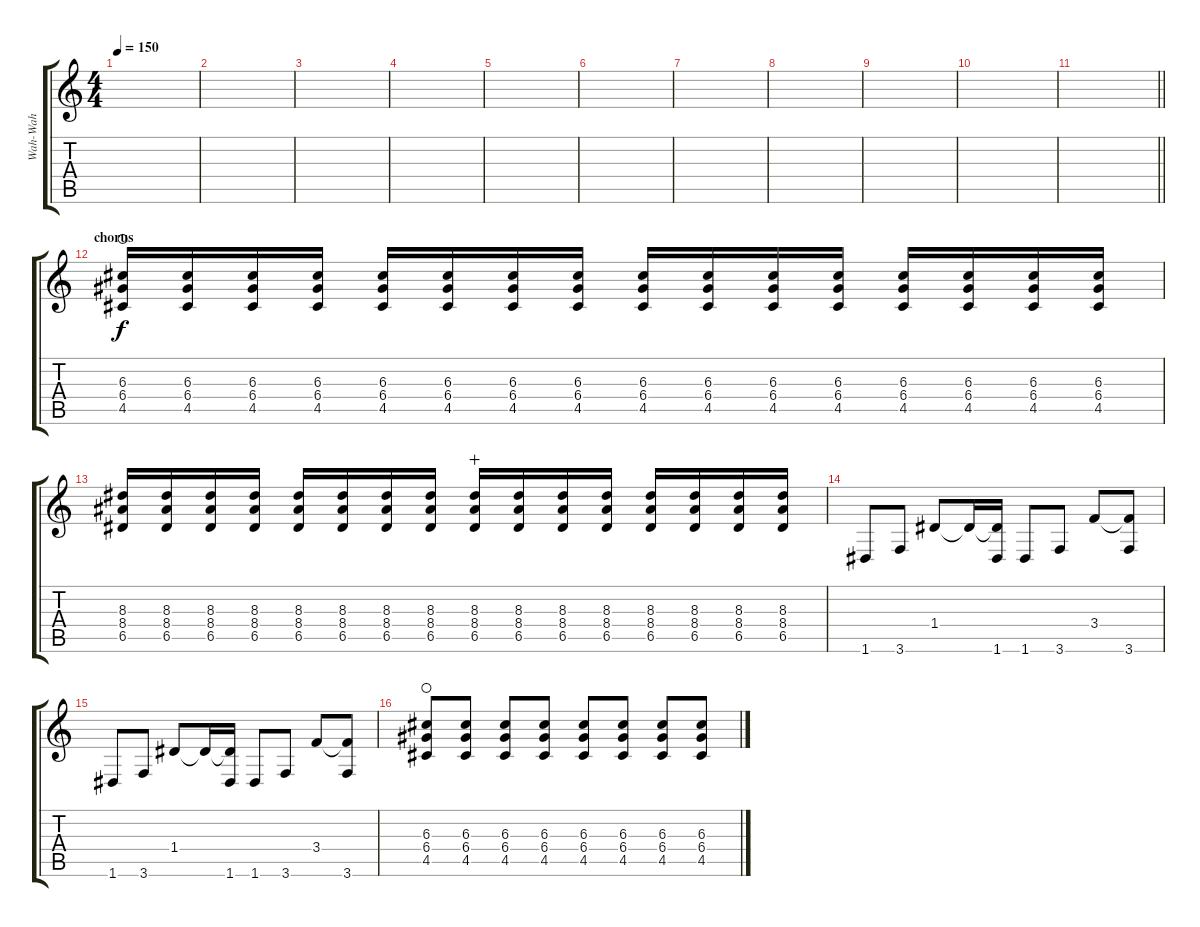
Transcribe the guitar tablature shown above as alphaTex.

\track ("Wah-Wah" "Wah-Wah") {instrument distortionguitar}
\staff {score tabs}
\tuning (E4 B3 G3 D3 A2 D2) {hide}
\ts (4 4)
\tempo 150
\clef g2
\ks c
|
|
|
|
|
|
|
|
|
|
\barLineRight lightlight
|
\section ("" "chorus")
(6.3 6.4 4.5).16{waho} (6.3 6.4 4.5).16 (6.3 6.4 4.5).16 (6.3 6.4 4.5).16 (6.3 6.4 4.5).16 (6.3 6.4 4.5).16 (6.3 6.4 4.5).16 (6.3 6.4 4.5).16 (6.3 6.4 4.5).16 (6.3 6.4 4.5).16 (6.3 6.4 4.5).16 (6.3 6.4 4.5).16 (6.3 6.4 4.5).16 (6.3 6.4 4.5).16 (6.3 6.4 4.5).16 (6.3 6.4 4.5).16 |
(8.3 8.4 6.5).16 (8.3 8.4 6.5).16 (8.3 8.4 6.5).16 (8.3 8.4 6.5).16 (8.3 8.4 6.5).16 (8.3 8.4 6.5).16 (8.3 8.4 6.5).16 (8.3 8.4 6.5).16 (8.3 8.4 6.5).16{wahc} (8.3 8.4 6.5).16 (8.3 8.4 6.5).16 (8.3 8.4 6.5).16 (8.3 8.4 6.5).16 (8.3 8.4 6.5).16 (8.3 8.4 6.5).16 (8.3 8.4 6.5).16 |
1.6.8 3.6.8 1.4.8 1.4{t}.16 (1.4{t} 1.6).16 1.6.8 3.6.8 3.4.8 (3.4{t} 3.6).8 |
1.6.8 3.6.8 1.4.8 1.4{t}.16 (1.4{t} 1.6).16 1.6.8 3.6.8 3.4.8 (3.4{t} 3.6).8 |
(6.3 6.4 4.5).8{waho} (6.3 6.4 4.5).8 (6.3 6.4 4.5).8 (6.3 6.4 4.5).8 (6.3 6.4 4.5).8 (6.3 6.4 4.5).8 (6.3 6.4 4.5).8 (6.3 6.4 4.5).8
